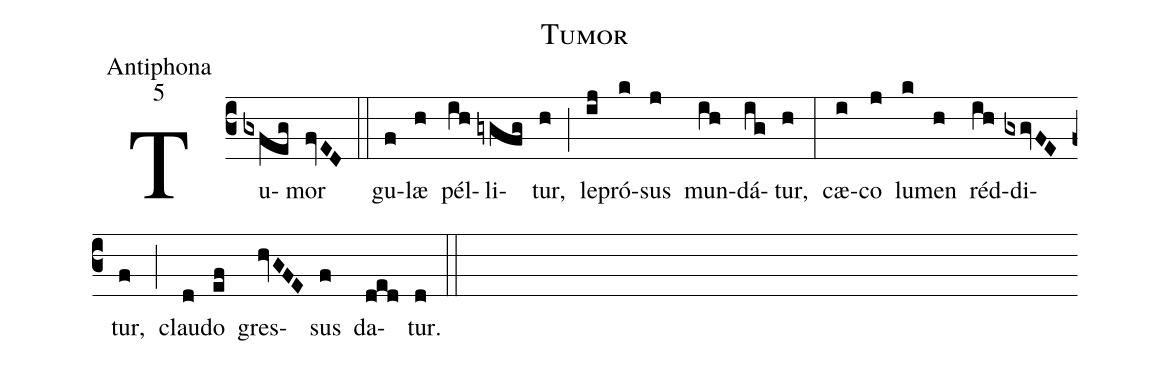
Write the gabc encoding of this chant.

name:Tumor;
office-part:Antiphona;
mode:5;
%%
(c3) Tu(gxfeg)mor(fvED) (::)
gu(f)læ(h) pél(ih)li(gygfg)tur,(h) (;) le(ij)pró(k)sus(j) mun(ih)dá(ig)tur,(h) (:)
cæ(i)co(j) lu(k)men(h) réd(ih)di(gxgvFE)tur,(f) (;) clau(d)do(ef) gres(hvGFE)sus(f) da(ded)tur.(d) (::)
